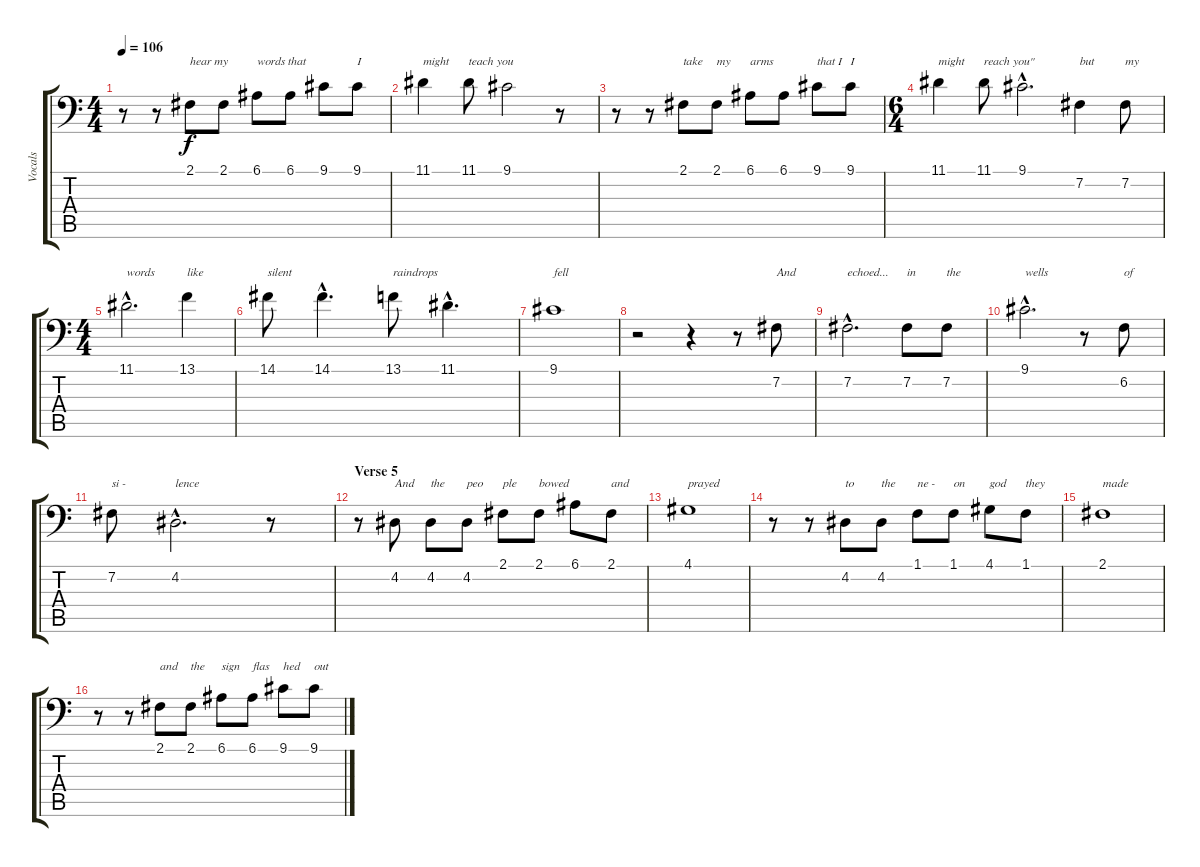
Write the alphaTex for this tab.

\track ("Vocals" "Vocals") {instrument tenorsax}
\staff {score tabs}
\tuning (E3 B2 G2 D2 A1 E1) {hide}
\ts (4 4)
\tempo 106
\clef f4
\ks c
r.8{dy f} r.8 2.1.8{txt "hear my"} 2.1.8 6.1.8{txt "words that"} 6.1.8 9.1.8 9.1.8{txt "I"} |
11.1.4{txt "might"} 11.1.8{txt "teach you"} 9.1.2 r.8 |
r.8 r.8 2.1.8{txt "take"} 2.1.8{txt "my"} 6.1.8{txt "arms"} 6.1.8 9.1.8{txt "that I"} 9.1.8{txt "I"} |
\ts (6 4)
11.1.4{txt "might"} 11.1.8{txt "reach you\""} 9.1{hac}.2{d} 7.2.4{txt "but"} 7.2.8{txt "my"} |
\ts (4 4)
11.1{hac}.2{d txt "words"} 13.1.4{txt "like"} |
14.1.8{txt "silent"} 14.1{hac}.4{d} 13.1.8{txt "raindrops"} 11.1{hac}.4{d} |
9.1.1{txt "fell"} |
r.2 r.4 r.8 7.2.8{txt "And"} |
7.2{hac}.2{d txt "echoed..."} 7.2.8{txt "in"} 7.2.8{txt "the"} |
9.1{hac}.2{d txt "wells"} r.8 6.2.8{txt "of"} |
7.2.8{txt "si -"} 4.2{hac}.2{d txt "lence"} r.8 |
\section ("" "Verse 5")
r.8 4.2.8{txt "And"} 4.2.8{txt "the"} 4.2.8{txt "peo"} 2.1.8{txt "ple"} 2.1.8{txt "bowed "} 6.1.8 2.1.8{txt "and"} |
4.1.1{txt "prayed"} |
r.8 r.8 4.2.8{txt "to"} 4.2.8{txt "the"} 1.1.8{txt "ne -"} 1.1.8{txt "on"} 4.1.8{txt "god"} 1.1.8{txt "they"} |
2.1.1{txt "made"} |
r.8 r.8 2.1.8{txt "and"} 2.1.8{txt "the"} 6.1.8{txt "sign"} 6.1.8{txt "flas"} 9.1.8{txt "hed"} 9.1.8{txt "out"}
